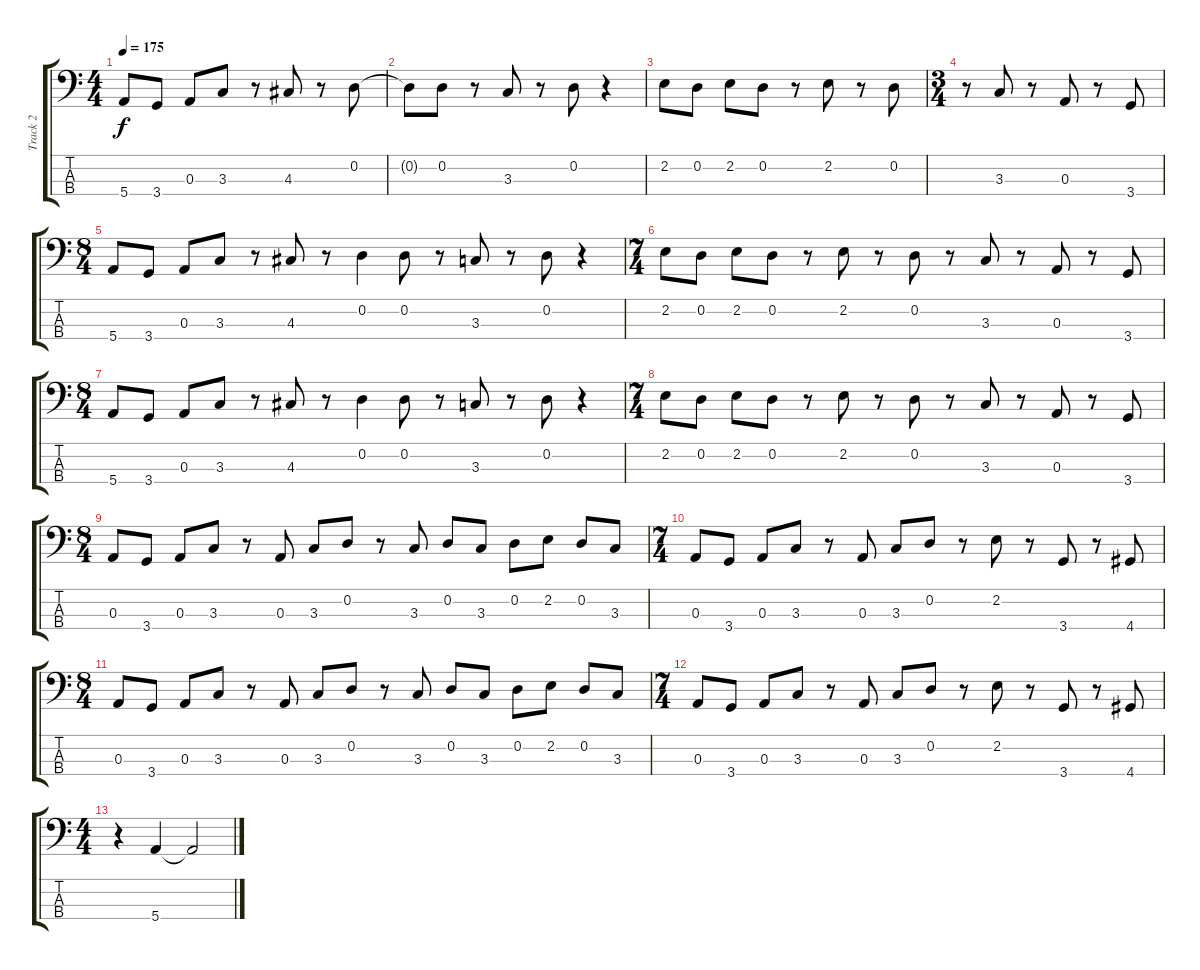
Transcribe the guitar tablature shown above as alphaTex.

\track ("Track 2" "Track 2") {instrument electricbassfinger}
\staff {score tabs}
\tuning (G2 D2 A1 E1) {hide}
\ts (4 4)
\tempo 175
\clef f4
\ks c
5.4.8{dy f} 3.4.8 0.3.8 3.3.8 r.8 4.3.8 r.8 0.2.8 |
0.2{t}.8 0.2.8 r.8 3.3.8 r.8 0.2.8 r.4 |
2.2.8 0.2.8 2.2.8 0.2.8 r.8 2.2.8 r.8 0.2.8 |
\ts (3 4)
r.8 3.3.8 r.8 0.3.8 r.8 3.4.8 |
\ts (8 4)
5.4.8 3.4.8 0.3.8 3.3.8 r.8 4.3.8 r.8 0.2.4 0.2.8 r.8 3.3.8 r.8 0.2.8 r.4 |
\ts (7 4)
2.2.8 0.2.8 2.2.8 0.2.8 r.8 2.2.8 r.8 0.2.8 r.8 3.3.8 r.8 0.3.8 r.8 3.4.8 |
\ts (8 4)
5.4.8 3.4.8 0.3.8 3.3.8 r.8 4.3.8 r.8 0.2.4 0.2.8 r.8 3.3.8 r.8 0.2.8 r.4 |
\ts (7 4)
2.2.8 0.2.8 2.2.8 0.2.8 r.8 2.2.8 r.8 0.2.8 r.8 3.3.8 r.8 0.3.8 r.8 3.4.8 |
\ts (8 4)
0.3.8 3.4.8 0.3.8 3.3.8 r.8 0.3.8 3.3.8 0.2.8 r.8 3.3.8 0.2.8 3.3.8 0.2.8 2.2.8 0.2.8 3.3.8 |
\ts (7 4)
0.3.8 3.4.8 0.3.8 3.3.8 r.8 0.3.8 3.3.8 0.2.8 r.8 2.2.8 r.8 3.4.8 r.8 4.4.8 |
\ts (8 4)
0.3.8 3.4.8 0.3.8 3.3.8 r.8 0.3.8 3.3.8 0.2.8 r.8 3.3.8 0.2.8 3.3.8 0.2.8 2.2.8 0.2.8 3.3.8 |
\ts (7 4)
0.3.8 3.4.8 0.3.8 3.3.8 r.8 0.3.8 3.3.8 0.2.8 r.8 2.2.8 r.8 3.4.8 r.8 4.4.8 |
\ts (4 4)
r.4 5.4.4 5.4{t}.2
